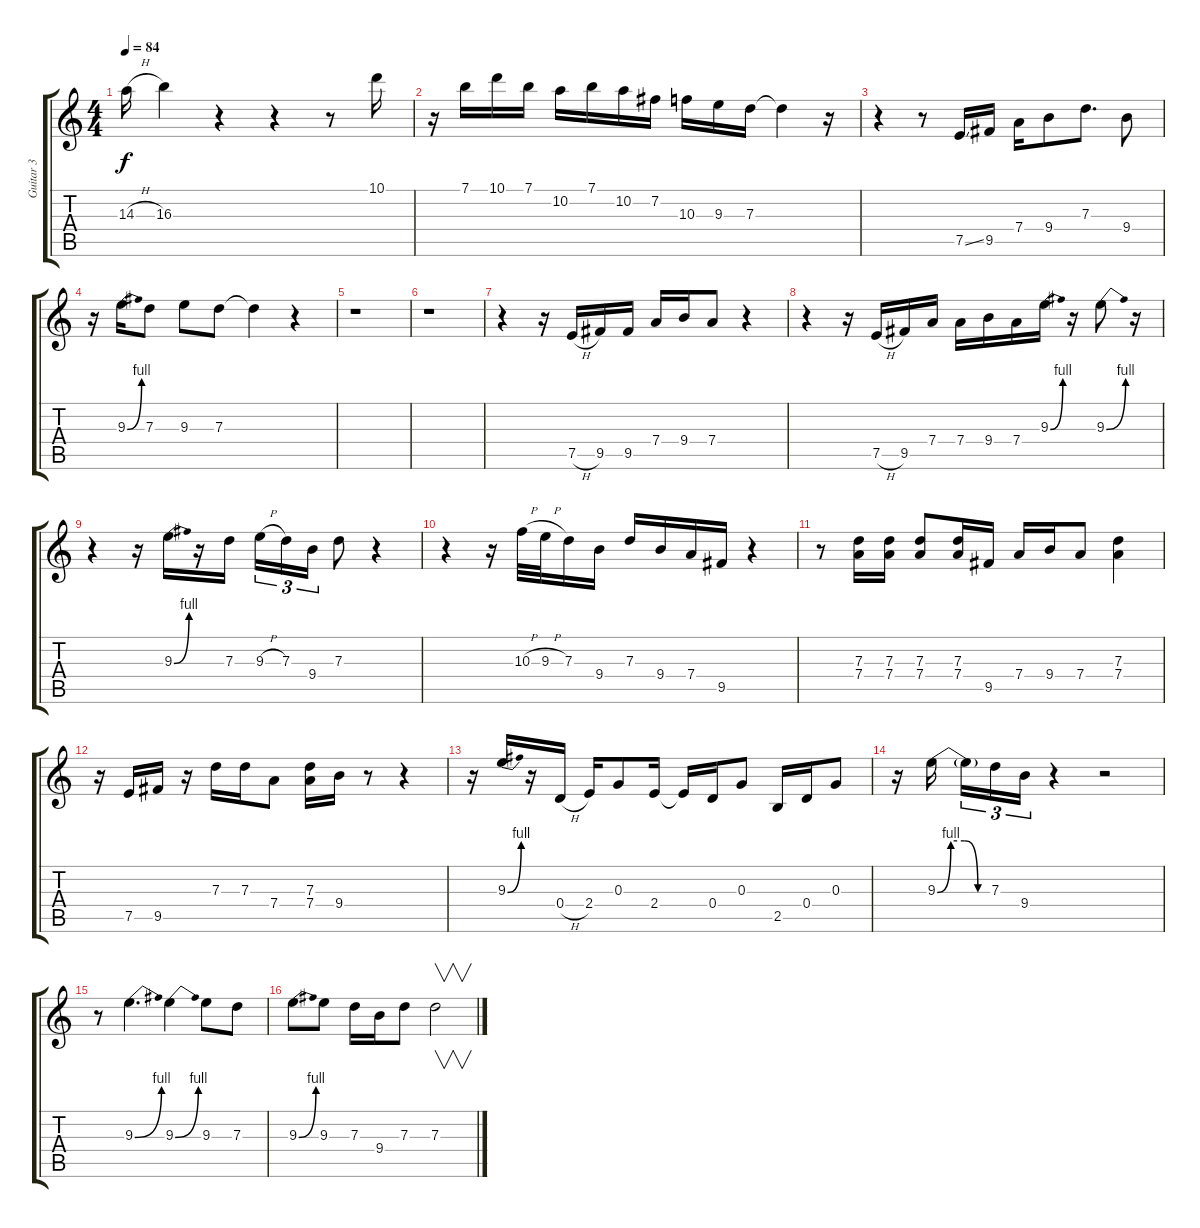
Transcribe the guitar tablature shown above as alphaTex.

\track ("Guitar 3" "Guitar 3") {instrument electricguitarclean}
\staff {score tabs}
\tuning (E4 B3 G3 D3 A2 E2) {hide}
\ts (4 4)
\tempo 84
\clef g2
\ks c
14.3{h}.16{dy f} 16.3.4 r.4 r.4 r.8 10.1.16 |
r.16 7.1.16 10.1.16 7.1.16 10.2.16 7.1.16 10.2.16 7.2.16 10.3.16 9.3.16 7.3.16 7.3{t}.4 r.16 |
r.4 r.8 7.5{ss}.16 9.5.16 7.4.16 9.4.8 7.3.8{d} 9.4.8 |
r.16 9.3{be (bend 0 0 60 4)}.16 7.3.8 9.3.8 7.3.8 7.3{t}.4 r.4 |
r.1 |
r.1 |
r.4 r.16 7.5{h}.16 9.5.16 9.5.16 7.4.16 9.4.16 7.4.8 r.4 |
r.4 r.16 7.5{h}.16 9.5.16 7.4.16 7.4.16 9.4.16 7.4.16 9.3{be (bend 0 0 60 4)}.16 r.16 9.3{be (bend 0 0 60 4)}.8 r.16 |
r.4 r.16 9.3{be (bend 0 0 60 4)}.16 r.16 7.3.16 9.3{h}.16{tu (3 2)} 7.3.16{tu (3 2)} 9.4.16{tu (3 2)} 7.3.8 r.4 |
r.4 r.16 10.3{h}.32 9.3{h}.32 7.3.16 9.4.16 7.3.16 9.4.16 7.4.16 9.5.16 r.4 |
r.8 (7.3 7.4).16 (7.3 7.4).16 (7.3 7.4).8 (7.3 7.4).16 9.5.16 7.4.16 9.4.16 7.4.8 (7.3 7.4).4 |
r.16 7.5.16 9.5.16 r.16 7.3.16 7.3.16 7.4.8 (7.3 7.4).16 9.4.16 r.8 r.4 |
r.16 9.3{be (bend 0 0 60 4)}.16 r.16 0.4{h}.16 2.4.16 0.3.8 2.4.16 2.4{t}.16 0.4.16 0.3.8 2.5.16 0.4.16 0.3.8 |
r.16 9.3{be (custom 0 0 15 4 30 4 45 0 60 0)}.16 9.3{t}.16{tu (3 2)} 7.3.16{tu (3 2)} 9.4.16{tu (3 2)} r.4 r.2 |
r.8 9.3{be (bend 0 0 60 4)}.4{d} 9.3{be (bend 0 0 60 4)}.4 9.3.8 7.3.8 |
9.3{be (bend 0 0 60 4)}.8 9.3.8 7.3.16 9.4.16 7.3.8 7.3.2{v}
